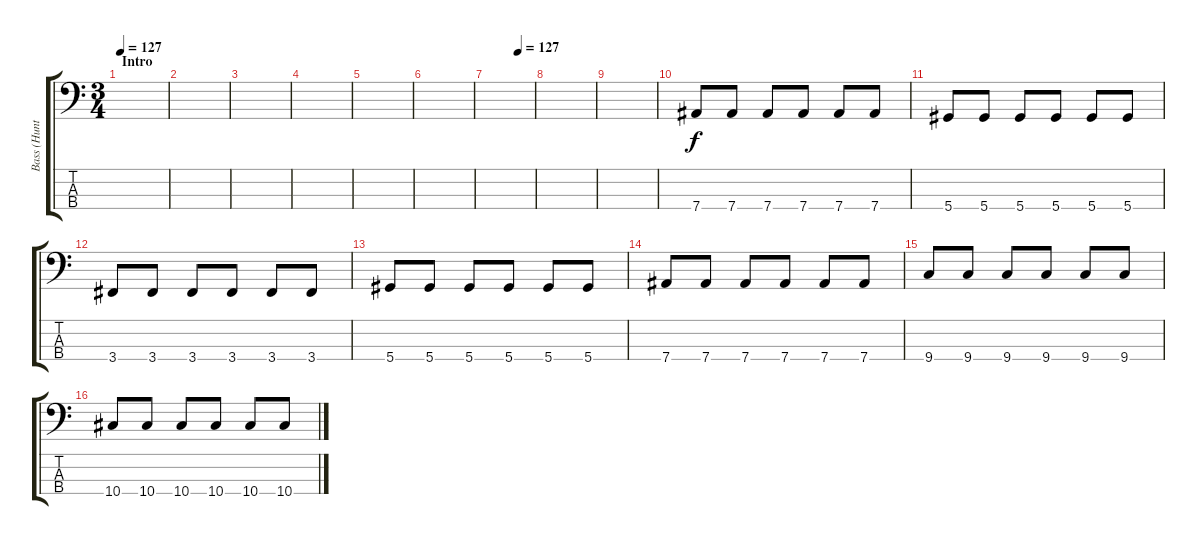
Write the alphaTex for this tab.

\track ("Bass (Hunter)" "Bass (Hunt") {instrument electricbasspick}
\staff {score tabs}
\tuning (Gb2 Db2 Ab1 Eb1) {hide}
\ts (3 4)
\section ("" "Intro")
\tempo 127
\tempo 58
\tempo 127
\clef f4
\ks c
|
|
|
|
|
|
\tempo (127 0.6666666666666666)
|
|
|
7.4.8 7.4.8 7.4.8 7.4.8 7.4.8 7.4.8 |
5.4.8 5.4.8 5.4.8 5.4.8 5.4.8 5.4.8 |
3.4.8 3.4.8 3.4.8 3.4.8 3.4.8 3.4.8 |
5.4.8 5.4.8 5.4.8 5.4.8 5.4.8 5.4.8 |
7.4.8 7.4.8 7.4.8 7.4.8 7.4.8 7.4.8 |
9.4.8 9.4.8 9.4.8 9.4.8 9.4.8 9.4.8 |
10.4.8 10.4.8 10.4.8 10.4.8 10.4.8 10.4.8
